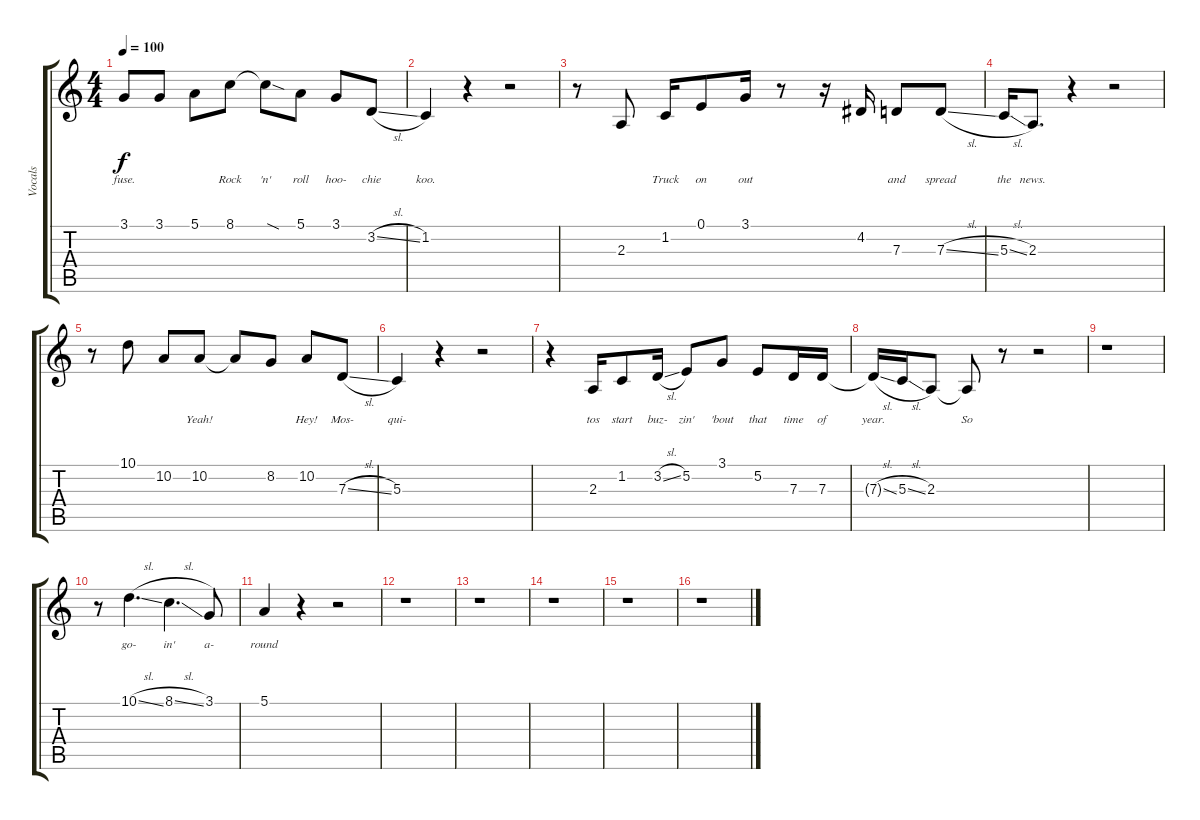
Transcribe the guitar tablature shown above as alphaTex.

\track ("Vocals" "Vocals") {instrument trumpet}
\staff {score tabs}
\tuning (E4 B3 G3 D3 A2 E2) {hide}
\ts (4 4)
\tempo 100
\clef g2
\ks c
3.1{t}.8{lyrics (0 "fuse.") lyrics (1 "") lyrics (2 "") lyrics (3 "") lyrics (4 "") dy f} 3.1.8{lyrics (0 "") lyrics (1 "") lyrics (2 "") lyrics (3 "") lyrics (4 "")} 5.1.8{lyrics (0 "") lyrics (1 "") lyrics (2 "") lyrics (3 "") lyrics (4 "")} 8.1.8{lyrics (0 "Rock") lyrics (1 "") lyrics (2 "") lyrics (3 "") lyrics (4 "")} 8.1{sod t}.8{lyrics (0 "'n'") lyrics (1 "") lyrics (2 "") lyrics (3 "") lyrics (4 "")} 5.1.8{lyrics (0 "roll") lyrics (1 "") lyrics (2 "") lyrics (3 "") lyrics (4 "")} 3.1.8{lyrics (0 "hoo-") lyrics (1 "") lyrics (2 "") lyrics (3 "") lyrics (4 "")} 3.2{sl}.8{lyrics (0 "chie") lyrics (1 "") lyrics (2 "") lyrics (3 "") lyrics (4 "")} |
1.2.4{lyrics (0 "koo.") lyrics (1 "") lyrics (2 "") lyrics (3 "") lyrics (4 "")} r.4 r.2 |
r.8 2.3.8{lyrics (0 "") lyrics (1 "") lyrics (2 "") lyrics (3 "") lyrics (4 "")} 1.2.16{lyrics (0 "Truck") lyrics (1 "") lyrics (2 "") lyrics (3 "") lyrics (4 "")} 0.1.8{lyrics (0 "on") lyrics (1 "") lyrics (2 "") lyrics (3 "") lyrics (4 "")} 3.1.16{lyrics (0 "out") lyrics (1 "") lyrics (2 "") lyrics (3 "") lyrics (4 "")} r.8 r.16 4.2.16{lyrics (0 "") lyrics (1 "") lyrics (2 "") lyrics (3 "") lyrics (4 "")} 7.3.8{lyrics (0 "and") lyrics (1 "") lyrics (2 "") lyrics (3 "") lyrics (4 "")} 7.3{sl}.8{lyrics (0 "spread") lyrics (1 "") lyrics (2 "") lyrics (3 "") lyrics (4 "")} |
5.3{sl}.16{lyrics (0 "the") lyrics (1 "") lyrics (2 "") lyrics (3 "") lyrics (4 "")} 2.3.8{d lyrics (0 "news.") lyrics (1 "") lyrics (2 "") lyrics (3 "") lyrics (4 "")} r.4 r.2 |
r.8 10.1.8{lyrics (0 "") lyrics (1 "") lyrics (2 "") lyrics (3 "") lyrics (4 "")} 10.2.8{lyrics (0 "") lyrics (1 "") lyrics (2 "") lyrics (3 "") lyrics (4 "")} 10.2.8{lyrics (0 "Yeah!") lyrics (1 "") lyrics (2 "") lyrics (3 "") lyrics (4 "")} 10.2{t}.8{lyrics (0 "") lyrics (1 "") lyrics (2 "") lyrics (3 "") lyrics (4 "")} 8.2.8{lyrics (0 "") lyrics (1 "") lyrics (2 "") lyrics (3 "") lyrics (4 "")} 10.2.8{lyrics (0 "Hey!") lyrics (1 "") lyrics (2 "") lyrics (3 "") lyrics (4 "")} 7.3{sl}.8{lyrics (0 "Mos-") lyrics (1 "") lyrics (2 "") lyrics (3 "") lyrics (4 "")} |
5.3.4{lyrics (0 "qui-") lyrics (1 "") lyrics (2 "") lyrics (3 "") lyrics (4 "")} r.4 r.2 |
r.4 2.3.16{lyrics (0 "tos") lyrics (1 "") lyrics (2 "") lyrics (3 "") lyrics (4 "")} 1.2.8{lyrics (0 "start") lyrics (1 "") lyrics (2 "") lyrics (3 "") lyrics (4 "")} 3.2{sl}.16{lyrics (0 "buz-") lyrics (1 "") lyrics (2 "") lyrics (3 "") lyrics (4 "")} 5.2.8{lyrics (0 "zin'") lyrics (1 "") lyrics (2 "") lyrics (3 "") lyrics (4 "")} 3.1.8{lyrics (0 "'bout") lyrics (1 "") lyrics (2 "") lyrics (3 "") lyrics (4 "")} 5.2.8{lyrics (0 "that") lyrics (1 "") lyrics (2 "") lyrics (3 "") lyrics (4 "")} 7.3.16{lyrics (0 "time") lyrics (1 "") lyrics (2 "") lyrics (3 "") lyrics (4 "")} 7.3.16{lyrics (0 "of") lyrics (1 "") lyrics (2 "") lyrics (3 "") lyrics (4 "")} |
7.3{sl t}.16{lyrics (0 "year.") lyrics (1 "") lyrics (2 "") lyrics (3 "") lyrics (4 "")} 5.3{sl}.16{lyrics (0 "") lyrics (1 "") lyrics (2 "") lyrics (3 "") lyrics (4 "")} 2.3.8{lyrics (0 "") lyrics (1 "") lyrics (2 "") lyrics (3 "") lyrics (4 "")} 2.3{t}.8{lyrics (0 "So") lyrics (1 "") lyrics (2 "") lyrics (3 "") lyrics (4 "")} r.8 r.2 |
r.1 |
r.8 10.1{sl}.4{d lyrics (0 "go-") lyrics (1 "") lyrics (2 "") lyrics (3 "") lyrics (4 "")} 8.1{sl}.4{d lyrics (0 "in'") lyrics (1 "") lyrics (2 "") lyrics (3 "") lyrics (4 "")} 3.1.8{lyrics (0 "a-") lyrics (1 "") lyrics (2 "") lyrics (3 "") lyrics (4 "")} |
5.1.4{lyrics (0 "round") lyrics (1 "") lyrics (2 "") lyrics (3 "") lyrics (4 "")} r.4 r.2 |
r.1 |
r.1 |
r.1 |
r.1 |
r.1
